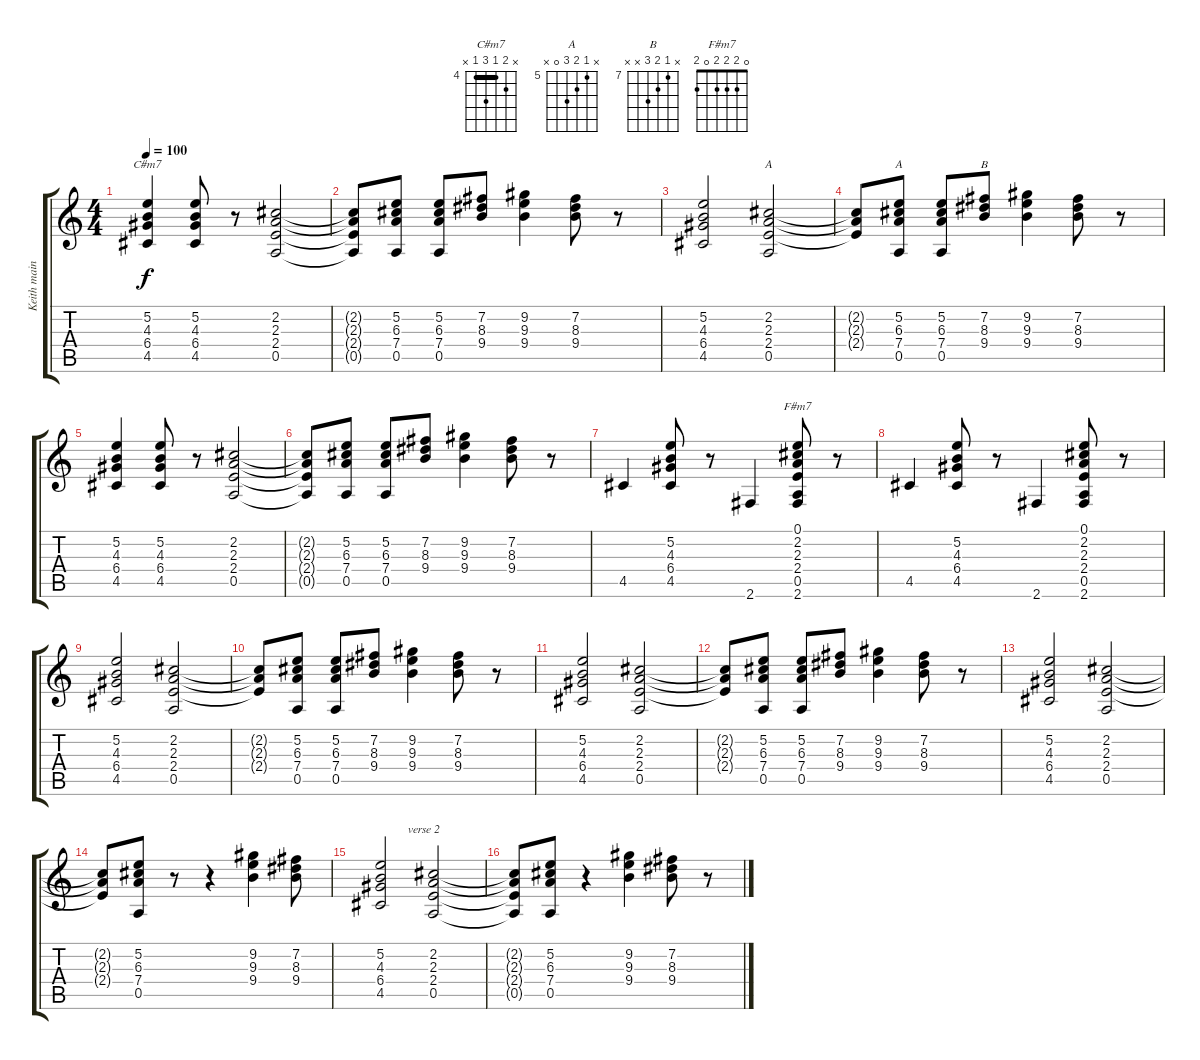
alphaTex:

\track ("Keith main" "Keith main") {instrument electricguitarjazz}
\staff {score tabs}
\tuning (E4 B3 G3 D3 A2 E2) {hide}
\chord ("C#m7" x 5 4 6 4 x) {firstfret 4 barre 4}
\chord ("A" x 2 2 2 0 x)
\chord ("A" x 5 6 7 0 x) {firstfret 5}
\chord ("B" x 7 8 9 x x) {firstfret 7}
\chord ("F#m7" 0 2 2 2 0 2)
\ts (4 4)
\tempo 100
\clef g2
\ks c
(5.2 4.3 6.4 4.5).4{ch "C#m7" dy f} (5.2 4.3 6.4 4.5).8 r.8 (2.2 2.3 2.4 0.5).2 |
(2.2{t} 2.3{t} 2.4{t} 0.5{t}).8 (5.2 6.3 7.4 0.5).8 (5.2 6.3 7.4 0.5).8 (7.2 8.3 9.4).8 (9.2 9.3 9.4).4 (7.2 8.3 9.4).8 r.8 |
(5.2 4.3 6.4 4.5).2 (2.2 2.3 2.4 0.5).2{ch "A"} |
(2.2{t} 2.3{t} 2.4{t}).8 (5.2 6.3 7.4 0.5).8{ch "A"} (5.2 6.3 7.4 0.5).8 (7.2 8.3 9.4).8{ch "B"} (9.2 9.3 9.4).4 (7.2 8.3 9.4).8 r.8 |
(5.2 4.3 6.4 4.5).4 (5.2 4.3 6.4 4.5).8 r.8 (2.2 2.3 2.4 0.5).2 |
(2.2{t} 2.3{t} 2.4{t} 0.5{t}).8 (5.2 6.3 7.4 0.5).8 (5.2 6.3 7.4 0.5).8 (7.2 8.3 9.4).8 (9.2 9.3 9.4).4 (7.2 8.3 9.4).8 r.8 |
4.5.4 (5.2 4.3 6.4 4.5).8 r.8 2.6.4 (0.1 2.2 2.3 2.4 0.5 2.6).8{ch "F#m7"} r.8 |
4.5.4 (5.2 4.3 6.4 4.5).8 r.8 2.6.4 (0.1 2.2 2.3 2.4 0.5 2.6).8 r.8 |
(5.2 4.3 6.4 4.5).2 (2.2 2.3 2.4 0.5).2 |
(2.2{t} 2.3{t} 2.4{t}).8 (5.2 6.3 7.4 0.5).8 (5.2 6.3 7.4 0.5).8 (7.2 8.3 9.4).8 (9.2 9.3 9.4).4 (7.2 8.3 9.4).8 r.8 |
(5.2 4.3 6.4 4.5).2 (2.2 2.3 2.4 0.5).2 |
(2.2{t} 2.3{t} 2.4{t}).8 (5.2 6.3 7.4 0.5).8 (5.2 6.3 7.4 0.5).8 (7.2 8.3 9.4).8 (9.2 9.3 9.4).4 (7.2 8.3 9.4).8 r.8 |
(5.2 4.3 6.4 4.5).2 (2.2 2.3 2.4 0.5).2 |
(2.2{t} 2.3{t} 2.4{t}).8 (5.2 6.3 7.4 0.5).8 r.8 r.4 (9.2 9.3 9.4).4 (7.2 8.3 9.4).8 |
(5.2 4.3 6.4 4.5).2{txt "         verse 2"} (2.2 2.3 2.4 0.5).2 |
(2.2{t} 2.3{t} 2.4{t} 0.5{t}).8 (5.2 6.3 7.4 0.5).8 r.4 (9.2 9.3 9.4).4 (7.2 8.3 9.4).8 r.8
